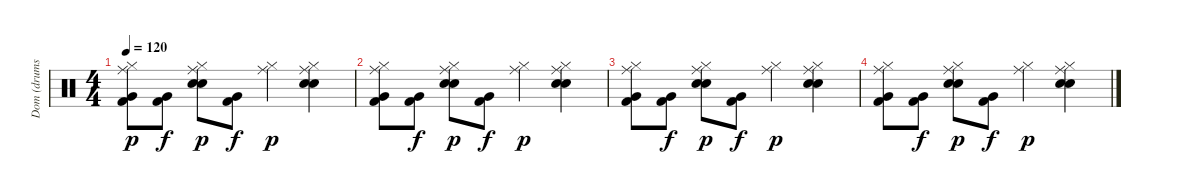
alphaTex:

\track ("Dom (drums)" "Dom (drums") {instrument percussion}
\staff {score}
\articulation defaults
\ts (4 4)
\tempo 120
\clef neutral
\ks c
("Ride (middle)" "Hi-Hat (closed)" "Very Low Tom (hit)" "Kick (hit) 2").8{dy p} ("Very Low Tom (hit)" "Kick (hit) 2").8{dy f} ("Ride (middle)" "Hi-Hat (closed)" "Electric Snare (hit)" "Electric Snare (hit)").8{dy p} ("Very Low Tom (hit)" "Kick (hit) 2").8{dy f} ("Ride (middle)" "Hi-Hat (closed)").4{dy p} ("Ride (middle)" "Hi-Hat (closed)" "Electric Snare (hit)" "Electric Snare (hit)").4 |
("Ride (middle)" "Hi-Hat (closed)" "Very Low Tom (hit)" "Kick (hit) 2").8 ("Very Low Tom (hit)" "Kick (hit) 2").8{dy f} ("Ride (middle)" "Hi-Hat (closed)" "Electric Snare (hit)" "Electric Snare (hit)").8{dy p} ("Very Low Tom (hit)" "Kick (hit) 2").8{dy f} ("Ride (middle)" "Hi-Hat (closed)").4{dy p} ("Ride (middle)" "Hi-Hat (closed)" "Electric Snare (hit)" "Electric Snare (hit)").4 |
("Ride (middle)" "Hi-Hat (closed)" "Very Low Tom (hit)" "Kick (hit) 2").8 ("Very Low Tom (hit)" "Kick (hit) 2").8{dy f} ("Ride (middle)" "Hi-Hat (closed)" "Electric Snare (hit)" "Electric Snare (hit)").8{dy p} ("Very Low Tom (hit)" "Kick (hit) 2").8{dy f} ("Ride (middle)" "Hi-Hat (closed)").4{dy p} ("Ride (middle)" "Hi-Hat (closed)" "Electric Snare (hit)" "Electric Snare (hit)").4 |
("Ride (middle)" "Hi-Hat (closed)" "Very Low Tom (hit)" "Kick (hit) 2").8 ("Very Low Tom (hit)" "Kick (hit) 2").8{dy f} ("Ride (middle)" "Hi-Hat (closed)" "Electric Snare (hit)" "Electric Snare (hit)").8{dy p} ("Very Low Tom (hit)" "Kick (hit) 2").8{dy f} ("Ride (middle)" "Hi-Hat (closed)").4{dy p} ("Ride (middle)" "Hi-Hat (closed)" "Electric Snare (hit)" "Electric Snare (hit)").4
